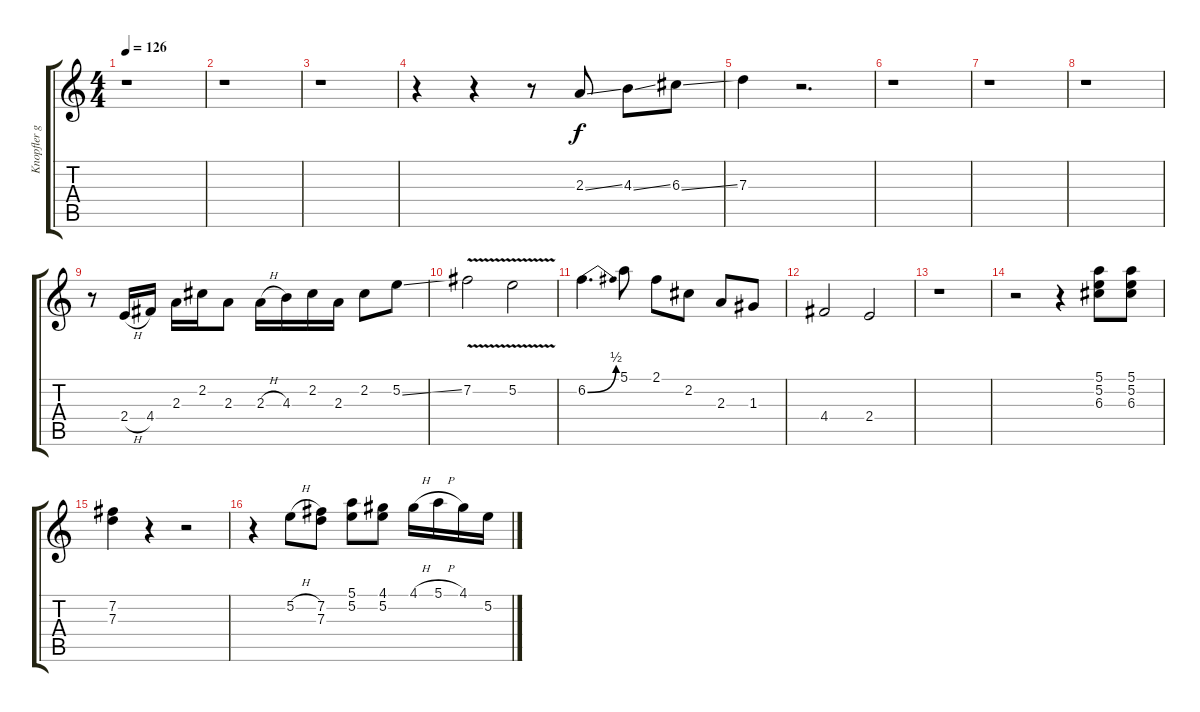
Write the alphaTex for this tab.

\track ("Knopfler guitar" "Knopfler g") {instrument electricguitarclean}
\staff {score tabs}
\tuning (E4 B3 G3 D3 A2 E2) {hide}
\ts (4 4)
\tempo 126
\clef g2
\ks c
r.1{dy f} |
r.1 |
r.1 |
r.4 r.4 r.8 2.3{ss}.8 4.3{ss}.8 6.3{ss}.8 |
7.3.4 r.2{d} |
r.1 |
r.1 |
r.1 |
r.8 2.4{h}.16 4.4.16 2.3.16 2.2.16 2.3.8 2.3{h}.16 4.3.16 2.2.16 2.3.16 2.2.8 5.2{ss}.8 |
7.2{v}.2 5.2{v}.2 |
6.2{be (bend 0 0 60 2)}.4{d} 5.1.8 2.1.8 2.2.8 2.3.8 1.3.8 |
4.4.2 2.4.2 |
r.1 |
r.2 r.4 (5.1 5.2 6.3).8 (5.1 5.2 6.3).8 |
(7.2 7.3).4 r.4 r.2 |
r.4 5.2{h}.8 (7.2 7.3).8 (5.1 5.2).8 (4.1 5.2).8 4.1{h}.16 5.1{h}.16 4.1.16 5.2.16
